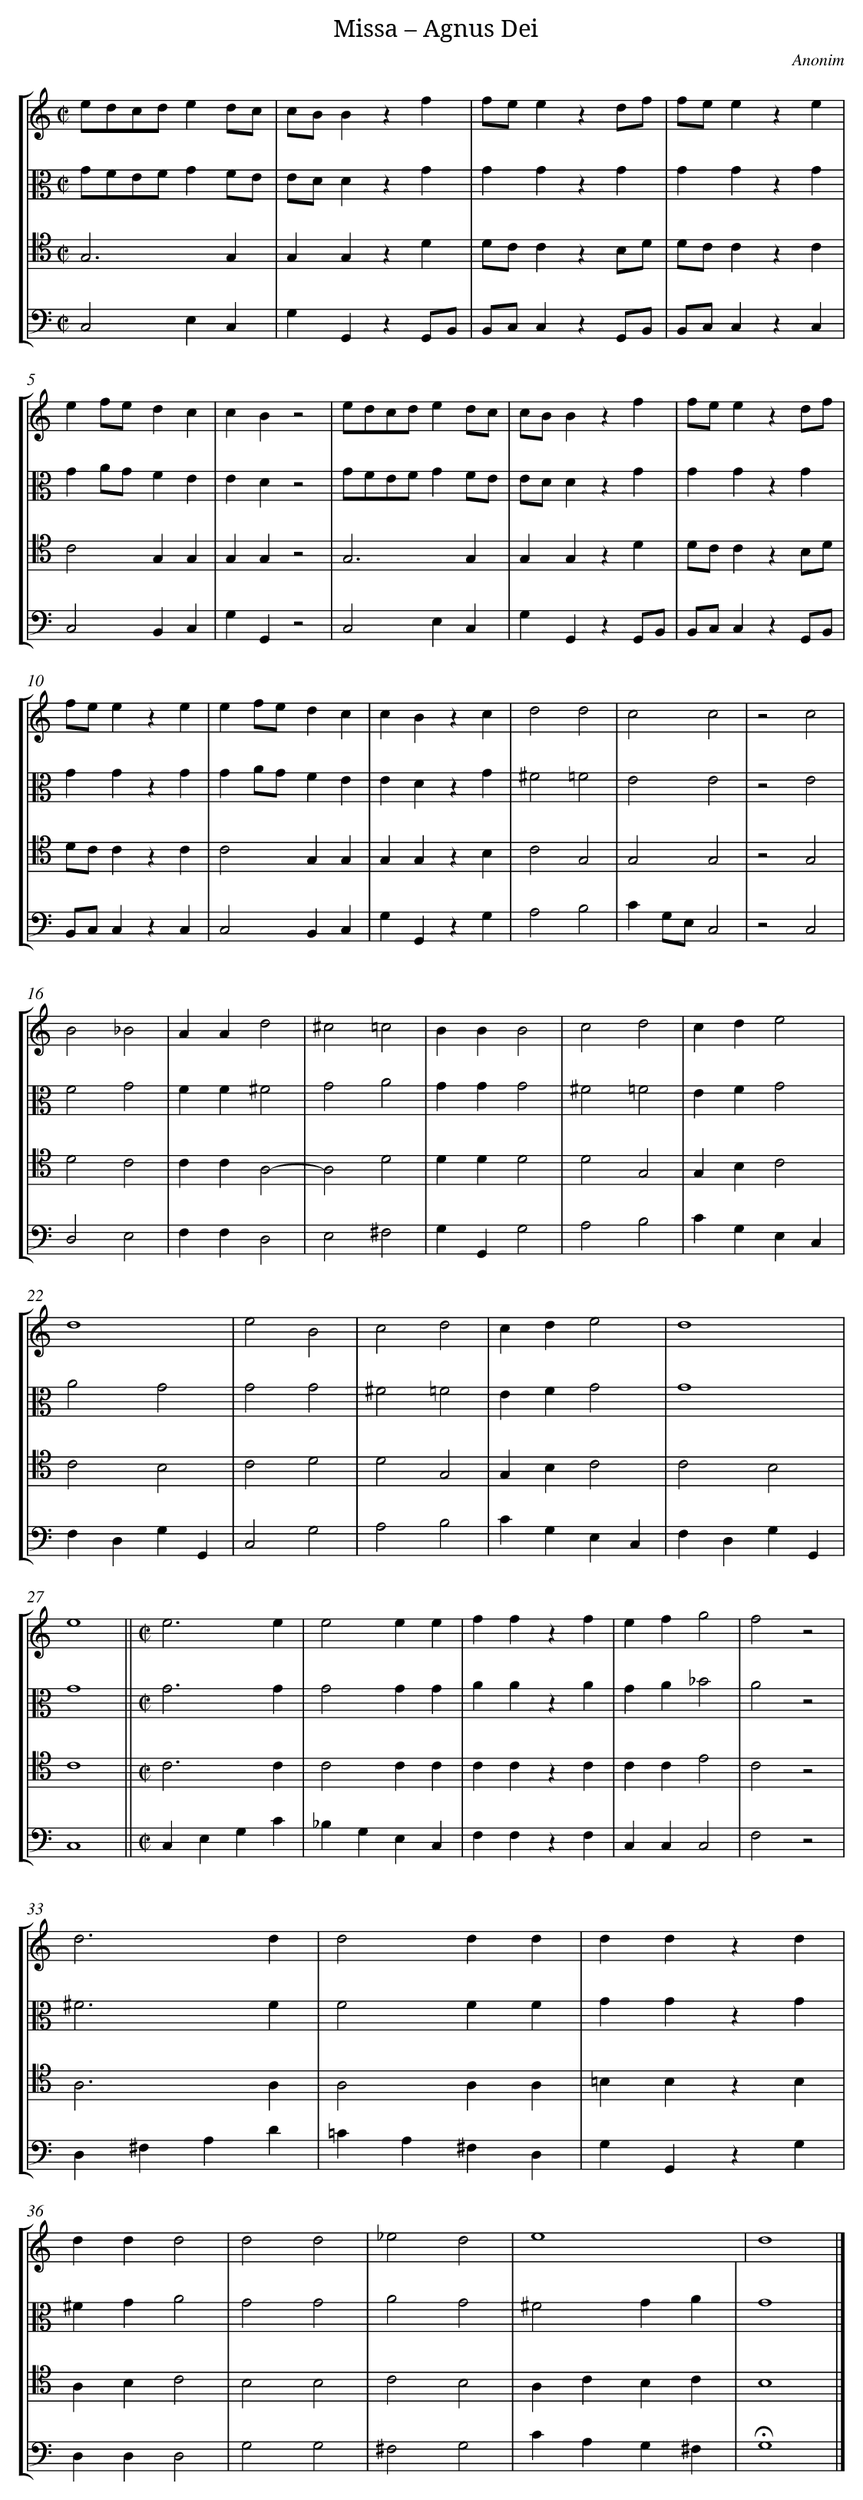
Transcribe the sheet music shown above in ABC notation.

X:1
T: Missa – Agnus Dei
C: Anonim
L: 1/4
M: C|
%%staves [1 2 3 4]
V: 1
V: 2 clef=alto
V: 3 clef=tenor
V: 4 clef=bass
K: C
[V:1] e/d/c/d/ed/c/ |
[V:2] G/F/E/F/GF/E/ |
[V:3] G,3G, |
[V:4] C,2E,C, |
[V:1] c/B/Bzf |
[V:2] E/D/DzG |
[V:3] G,G,zD |
[V:4] G,G,,zG,,/B,,/ |
[V:1] f/e/ezd/f/ |
[V:2] GGzG |
[V:3] D/C/CzB,/D/ |
[V:4] B,,/C,/C,zG,,/B,,/ |
[V:1] f/e/eze |
[V:2] GGzG |
[V:3] D/C/CzC |
[V:4] B,,/C,/C,zC, |
[V:1] ef/e/ [|]
[V:2] GA/G/ [|]
[V:3] C2 [|]
[V:4] C,2 [|]
[V:1] dc [I:setbarnb 6]|
[V:2] FE |
[V:3] G,G, |
[V:4] B,,C, |
[V:1] cBz2 |
[V:2] EDz2 |
[V:3] G,G,z2 |
[V:4] G,G,,z2 |
[V:1] e/d/c/d/ed/c/ |
[V:2] G/F/E/F/GF/E/ |
[V:3] G,3G, |
[V:4] C,2E,C, |
[V:1] c/B/Bzf |
[V:2] E/D/DzG |
[V:3] G,G,zD |
[V:4] G,G,,zG,,/B,,/ |
[V:1] f/e/ezd/f/ |
[V:2] GGzG |
[V:3] D/C/CzB,/D/ |
[V:4] B,,/C,/C,zG,,/B,,/ |
[V:1] f/e/eze |
[V:2] GGzG |
[V:3] D/C/CzC |
[V:4] B,,/C,/C,zC, |
[V:1] ef/e/ [|]
[V:2] GA/G/ [|]
[V:3] C2 [|]
[V:4] C,2 [|]
[V:1] dc [I:setbarnb 12]|
[V:2] FE |
[V:3] G,G, |
[V:4] B,,C, |
[V:1] cBzc |
[V:2] EDzG |
[V:3] G,G,zB, |
[V:4] G,G,,zG, |
[V:1] d2d2 |
[V:2] ^F2=F2 |
[V:3] C2G,2 |
[V:4] A,2B,2 |
[V:1] c2c2 |
[V:2] E2E2 |
[V:3] G,2G,2 |
[V:4] CG,/E,/C,2 |
[V:1] z2c2 |
[V:2] z2E2 |
[V:3] z2G,2 |
[V:4] z2C,2 |
[V:1] B2_B2 |
[V:2] F2G2 |
[V:3] D2C2 |
[V:4] D,2E,2 |
[V:1] AAd2 |
[V:2] FF^F2 |
[V:3] CCA,2- |
[V:4] F,F,D,2 |
[V:1] ^c2=c2 |
[V:2] G2A2 |
[V:3] A,2D2 |
[V:4] E,2^F,2 |
[V:1] BBB2 |
[V:2] GGG2 |
[V:3] DDD2 |
[V:4] G,G,,G,2 |
[V:1] c2d2 |
[V:2] ^F2=F2 |
[V:3] D2G,2 |
[V:4] A,2B,2 |
[V:1] cde2 |
[V:2] EFG2 |
[V:3] G,B,C2 |
[V:4] CG,E,C, |
[V:1] d4 |
[V:2] A2G2 |
[V:3] C2B,2 |
[V:4] F,D,G,G,, |
[V:1] e2B2 |
[V:2] G2G2 |
[V:3] C2D2 |
[V:4] C,2G,2 |
[V:1] c2d2 |
[V:2] ^F2=F2 |
[V:3] D2G,2 |
[V:4] A,2B,2 |
[V:1] cde2 |
[V:2] EFG2 |
[V:3] G,B,C2 |
[V:4] CG,E,C, |
[V:1] d4 |
[V:2] G4 |
[V:3] C2B,2 |
[V:4] F,D,G,G,, |
[V:1] e4 ||
[V:2] G4 ||
[V:3] C4 ||
[V:4] C,4 ||
[V:1] [M:C|]e3e |
[V:2] [M:C|]G3G |
[V:3] [M:C|]C3C |
[V:4] [M:C|]C,E,G,C |
[V:1] e2ee |
[V:2] G2GG |
[V:3] C2CC |
[V:4] _B,G,E,C, |
[V:1] ffzf |
[V:2] AAzA |
[V:3] CCzC |
[V:4] F,F,zF, |
[V:1] efg2 |
[V:2] GA_B2 |
[V:3] CCE2 |
[V:4] C,C,C,2 |
[V:1] f2z2 |
[V:2] A2z2 |
[V:3] C2z2 |
[V:4] F,2z2 |
[V:1] d3d |
[V:2] ^F3F |
[V:3] A,3A, |
[V:4] D,^F,A,D |
[V:1] d2dd |
[V:2] F2FF |
[V:3] A,2A,A, |
[V:4] =CA,^F,D, |
[V:1] ddzd |
[V:2] GGzG |
[V:3] =B,B,zB, |
[V:4] G,G,,zG, |
[V:1] ddd2 |
[V:2] ^FGA2 |
[V:3] A,B,C2 |
[V:4] D,D,D,2 |
[V:1] d2d2 |
[V:2] G2G2 |
[V:3] B,2B,2 |
[V:4] G,2G,2 |
[V:1] _e2d2 |
[V:2] A2G2 |
[V:3] C2B,2 |
[V:4] ^F,2G,2 |
[V:1] e4 [|]
[V:2] ^F2 [|]
[V:3] A,C [|]
[V:4] CA, [|]
[V:1]  [I:setbarnb 40]|
[V:2] GA |
[V:3] B,C |
[V:4] G,^F, |
[V:1] d4 |]
[V:2] G4 |]
[V:3] B,4 |]
[V:4] !fermata!G,4 |]
